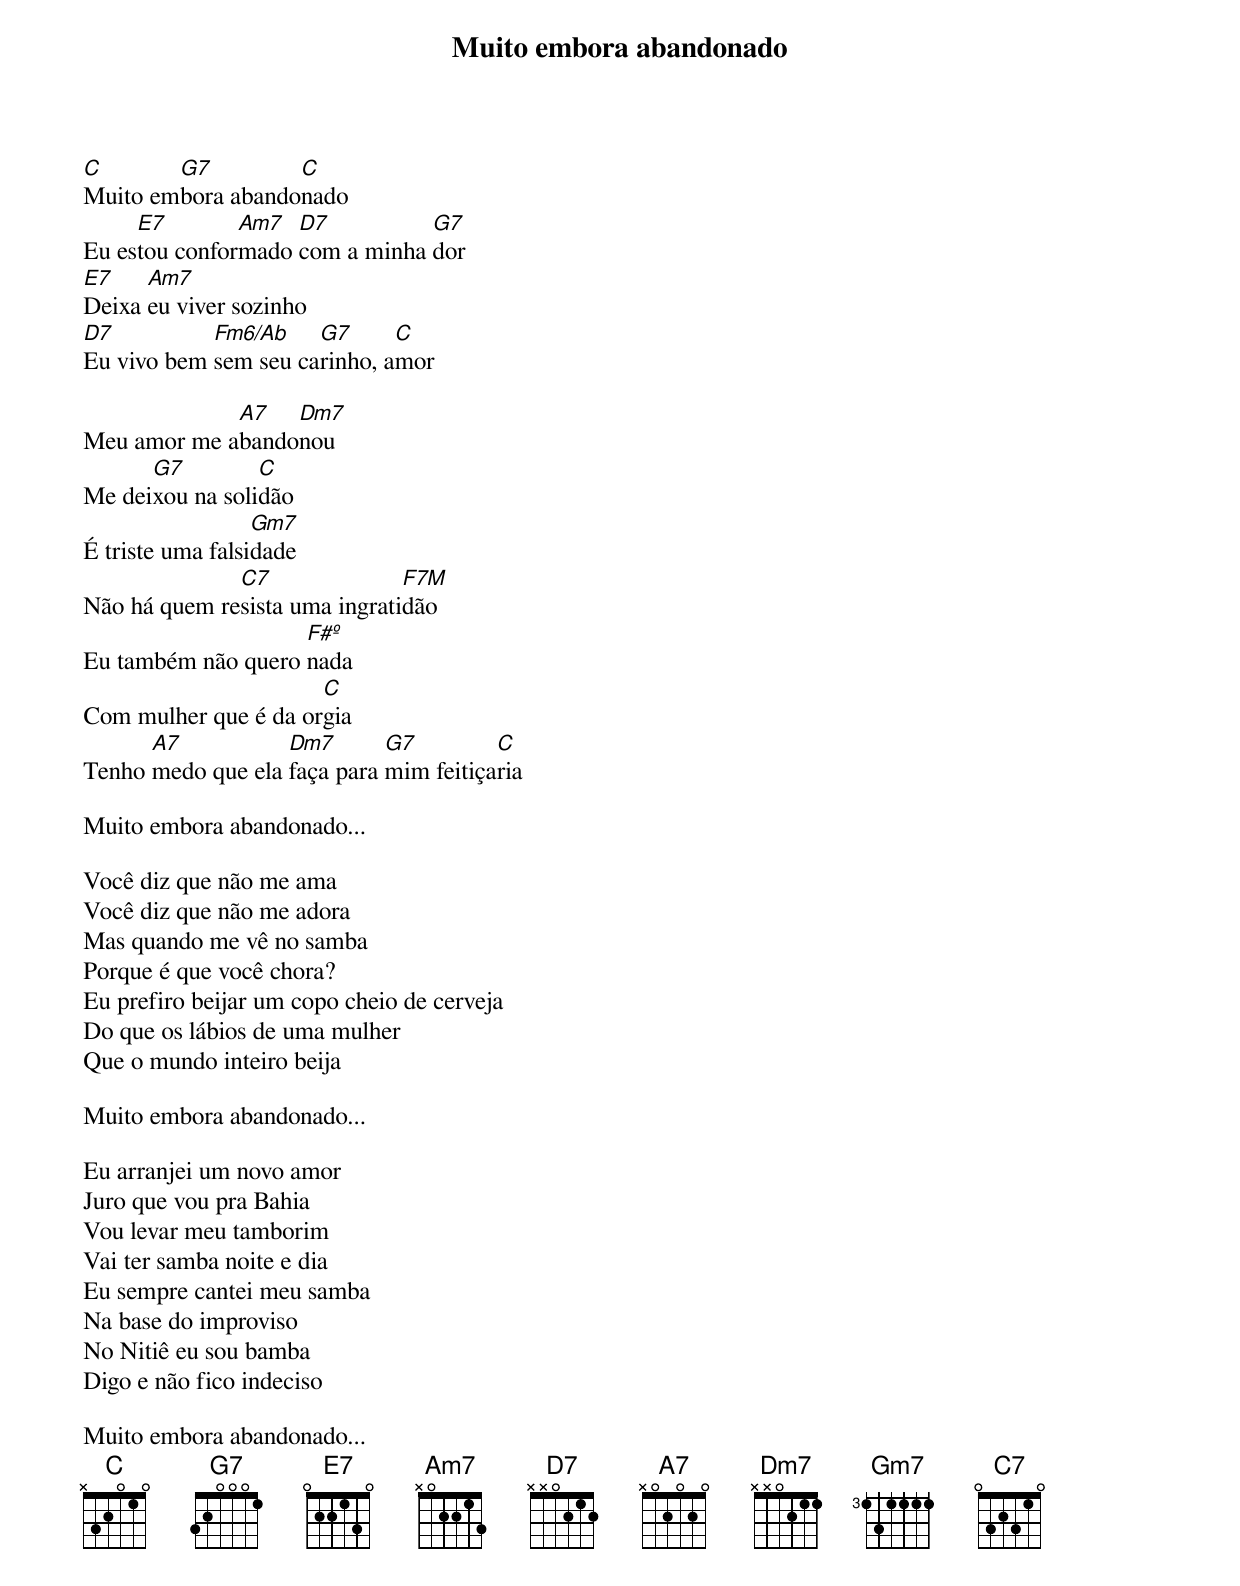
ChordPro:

{title: Muito embora abandonado}
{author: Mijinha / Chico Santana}
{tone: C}

[C]Muito em[G7]bora abando[C]nado
Eu es[E7]tou confor[Am7]mado [D7]com a minha [G7]dor
[E7]Deixa [Am7]eu viver sozinho
[D7]Eu vivo bem [Fm6/Ab]sem seu ca[G7]rinho, a[C]mor

Meu amor me a[A7]bando[Dm7]nou
Me dei[G7]xou na soli[C]dão
É triste uma falsi[Gm7]dade
Não há quem re[C7]sista uma ingrati[F7M]dão
Eu também não quero [F#º]nada
Com mulher que é da or[C]gia
Tenho [A7]medo que ela [Dm7]faça para [G7]mim feitiça[C]ria

Muito embora abandonado...

Você diz que não me ama
Você diz que não me adora
Mas quando me vê no samba
Porque é que você chora?
Eu prefiro beijar um copo cheio de cerveja
Do que os lábios de uma mulher
Que o mundo inteiro beija

Muito embora abandonado...

Eu arranjei um novo amor
Juro que vou pra Bahia
Vou levar meu tamborim
Vai ter samba noite e dia
Eu sempre cantei meu samba
Na base do improviso
No Nitiê eu sou bamba
Digo e não fico indeciso

Muito embora abandonado...
